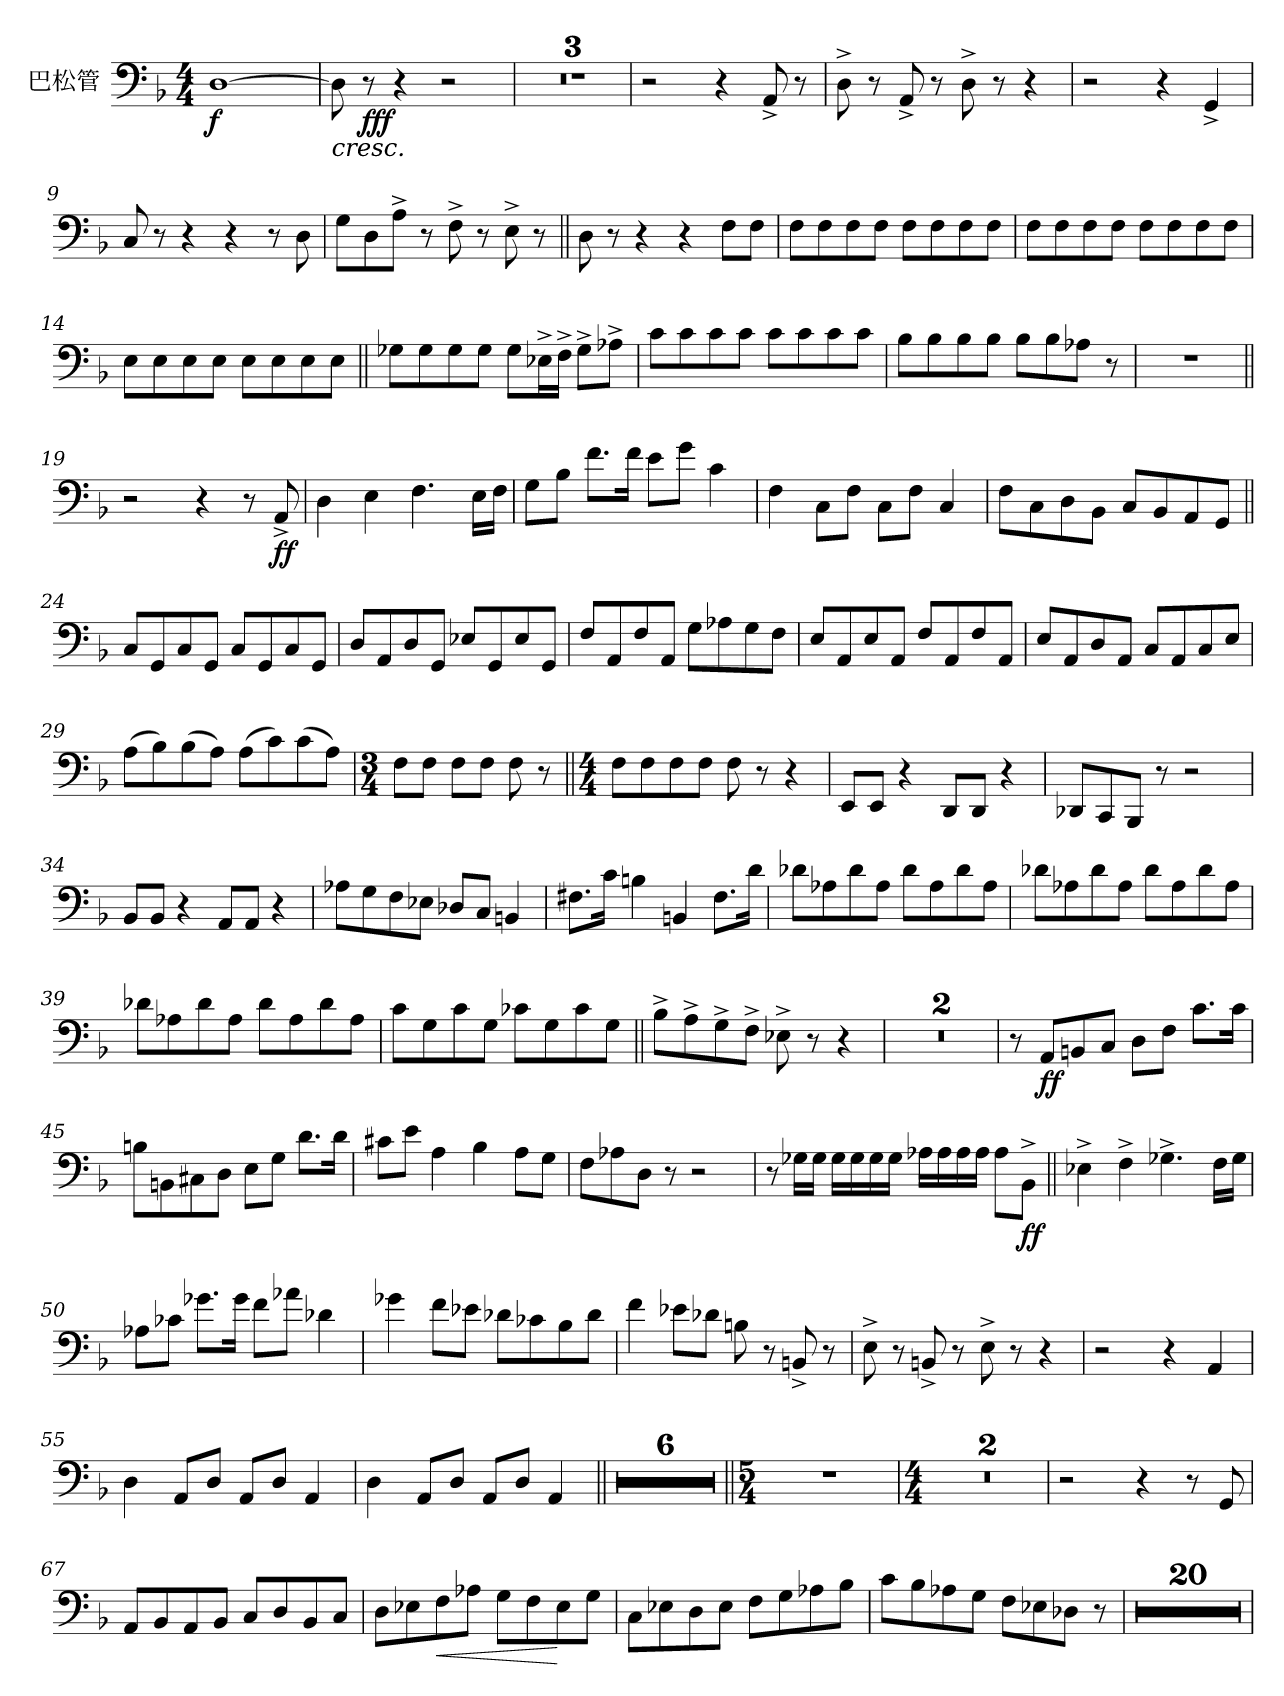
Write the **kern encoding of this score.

**kern	**dynam
*part1	*part1
*staff1	*staff1
*I"巴松管	*
*clefF4	*
*k[b-]	*
*M4/4	*
=1	=1
!	!LO:DY:b
[1D	f
=2	=2
!	!LO:HP:b
8D\]	<
!	!LO:DY:b
8r	fff
4r	.
2r	.
.	[
=3	=3
1r	.
=4	=4
1r	.
=5	=5
1r	.
=6	=6
2r	.
4r	.
8AA^/	.
8r	.
=7	=7
8D^\	.
8r	.
8AA^/	.
8r	.
8D^\	.
8r	.
4r	.
=8	=8
2r	.
4r	.
4GG^/	.
=9	=9
8C/	.
8r	.
4r	.
4r	.
8r	.
8D\	.
=10	=10
8G\L	.
8D\	.
8A^\J	.
8r	.
8F^\	.
8r	.
8E^\	.
8r	.
!!LO:LB:g=z
=11||	=11||
8D\	.
8r	.
4r	.
4r	.
8F\L	.
8F\J	.
=12	=12
8F\L	.
8F\	.
8F\	.
8F\J	.
8F\L	.
8F\	.
8F\	.
8F\J	.
=13	=13
8F\L	.
8F\	.
8F\	.
8F\J	.
8F\L	.
8F\	.
8F\	.
8F\J	.
=14	=14
8E\L	.
8E\	.
8E\	.
8E\J	.
8E\L	.
8E\	.
8E\	.
8E\J	.
=15||	=15||
8G-X\L	.
8G-\	.
8G-\	.
8G-\J	.
8G-\L	.
16E-X^\L	.
16F^\JJ	.
8G-^\L	.
8A-X^\J	.
!!LO:LB:g=z
=16	=16
8c\L	.
8c\	.
8c\	.
8c\J	.
8c\L	.
8c\	.
8c\	.
8c\J	.
=17	=17
8B-\L	.
8B-\	.
8B-\	.
8B-\J	.
8B-\L	.
8B-\	.
8A-X\J	.
8r	.
=18	=18
1r	.
=19||	=19||
2r	.
4r	.
8r	.
!	!LO:DY:b
8AA^/	ff
=20	=20
4D\	.
4E\	.
4.F\	.
16E\LL	.
16F\JJ	.
=21	=21
8G\L	.
8B-\J	.
8.f\L	.
16f\Jk	.
8e\L	.
8g\J	.
4c\	.
!!LO:LB:g=z
=22	=22
4F\	.
8C\L	.
8F\J	.
8C\L	.
8F\J	.
4C/	.
=23	=23
8F\L	.
8C\	.
8D\	.
8BB-\J	.
8C/L	.
8BB-/	.
8AA/	.
8GG/J	.
=24||	=24||
8C/L	.
8GG/	.
8C/	.
8GG/J	.
8C/L	.
8GG/	.
8C/	.
8GG/J	.
=25	=25
8D/L	.
8AA/	.
8D/	.
8GG/J	.
8E-X/L	.
8GG/	.
8E-/	.
8GG/J	.
=26	=26
8F/L	.
8AA/	.
8F/	.
8AA/J	.
8G\L	.
8A-X\	.
8G\	.
8F\J	.
!!LO:LB:g=z
=27	=27
8E/L	.
8AA/	.
8E/	.
8AA/J	.
8F/L	.
8AA/	.
8F/	.
8AA/J	.
=28	=28
8E/L	.
8AA/	.
8D/	.
8AA/J	.
8C/L	.
8AA/	.
8C/	.
8E/J	.
=29	=29
(>8A\L	.
8B-\)	.
(>8B-\	.
8A\J)	.
(>8A\L	.
8c\)	.
(>8c\	.
8A\J)	.
=30	=30
*M3/4	*
8F\L	.
8F\J	.
8F\L	.
8F\J	.
8F\	.
8r	.
=31||	=31||
*M4/4	*
8F\L	.
8F\	.
8F\	.
8F\J	.
8F\	.
8r	.
4r	.
=32	=32
8EE/L	.
8EE/J	.
4r	.
8DD/L	.
8DD/J	.
4r	.
!!LO:LB:g=z
=33	=33
8DD-X/L	.
8CC/	.
8BBB-/J	.
8r	.
2r	.
=34	=34
8BB-/L	.
8BB-/J	.
4r	.
8AA/L	.
8AA/J	.
4r	.
=35	=35
8A-X\L	.
8G\	.
8F\	.
8E-X\J	.
8D-X/L	.
8C/J	.
4BBn/	.
=36	=36
8.F#X\L	.
16c\Jk	.
4Bn\	.
4BBn/	.
8.F#\L	.
16d\Jk	.
=37	=37
8d-X\L	.
8A-X\	.
8d-\	.
8A-\J	.
8d-\L	.
8A-\	.
8d-\	.
8A-\J	.
!!LO:LB:g=z
=38	=38
8d-X\L	.
8A-X\	.
8d-\	.
8A-\J	.
8d-\L	.
8A-\	.
8d-\	.
8A-\J	.
=39	=39
8d-X\L	.
8A-X\	.
8d-\	.
8A-\J	.
8d-\L	.
8A-\	.
8d-\	.
8A-\J	.
=40	=40
8c\L	.
8G\	.
8c\	.
8G\J	.
8c-X\L	.
8G\	.
8c-\	.
8G\J	.
=41||	=41||
8B-^\L	.
8A^\	.
8G^\	.
8F^\J	.
8E-X^\	.
8r	.
4r	.
=42	=42
1r	.
=43	=43
1r	.
!!LO:LB:g=z
=44	=44
8r	.
!	!LO:DY:b
8AA/L	ff
8BBn/	.
8C/J	.
8D\L	.
8F\J	.
8.c\L	.
16c\Jk	.
=45	=45
8Bn\L	.
8BBn\	.
8C#X\	.
8D\J	.
8E\L	.
8G\J	.
8.d\L	.
16d\Jk	.
=46	=46
8c#X\L	.
8e\J	.
4A\	.
4B-\	.
8A\L	.
8G\J	.
=47	=47
8F\L	.
8A-X\	.
8D\J	.
8r	.
2r	.
=48	=48
8r	.
16G-X\LL	.
16G-\JJ	.
16G-\LL	.
16G-\	.
16G-\	.
16G-\JJ	.
16A-X\LL	.
16A-\	.
16A-\	.
16A-\JJ	.
8A-\L	.
!	!LO:DY:b
8BB-^\J	ff
!!LO:LB:g=z
=49||	=49||
4E-X^\	.
4F^\	.
4.G-X^\	.
16F\LL	.
16G-\JJ	.
=50	=50
8A-X\L	.
8c-X\J	.
8.g-X\L	.
16g-\Jk	.
8f\L	.
8a-X\J	.
4d-X\	.
=51	=51
4g-X\	.
8f\L	.
8e-X\J	.
8d-X\L	.
8c-X\	.
8B-\	.
8d-\J	.
=52	=52
4f\	.
8e-X\L	.
8d-X\J	.
8Bn\	.
8r	.
8BBn^/	.
8r	.
!!LO:LB:g=z
=53	=53
8E^\	.
8r	.
8BBn^/	.
8r	.
8E^\	.
8r	.
4r	.
=54	=54
2r	.
4r	.
4AA/	.
=55	=55
4D\	.
8AA/L	.
8D/J	.
8AA/L	.
8D/J	.
4AA/	.
=56	=56
4D\	.
8AA/L	.
8D/J	.
8AA/L	.
8D/J	.
4AA/	.
=57||	=57||
1r	.
=58	=58
1r	.
=59	=59
1r	.
=60	=60
1r	.
=61	=61
1r	.
=62	=62
1r	.
=63||	=63||
*M5/4	*
4%5r	.
=64	=64
*M4/4	*
1r	.
!!LO:PB:g=z
=65	=65
1r	.
=66	=66
2r	.
4r	.
8r	.
8GG/	.
=67	=67
8AA/L	.
8BB-/	.
8AA/	.
8BB-/J	.
8C/L	.
8D/	.
8BB-/	.
8C/J	.
=68	=68
8D\L	.
8E-X\	.
!	!LO:HP:b
8F\	<
8A-X\J	.
8G\L	.
8F\	.
8E-\	[
8G\J	.
=69	=69
8C\L	.
8E-X\	.
8D\	.
8E-\J	.
8F\L	.
8G\	.
8A-X\	.
8B-\J	.
=70	=70
8c\L	.
8B-\	.
8A-X\	.
8G\J	.
8F\L	.
8E-X\	.
8D-X\J	.
8r	.
!!LO:LB:g=z
=71	=71
1r	.
=72	=72
1r	.
=73	=73
1r	.
=74	=74
1r	.
=75	=75
1r	.
=76	=76
1r	.
=77	=77
1r	.
=78	=78
1r	.
=79	=79
1r	.
=80	=80
1r	.
=81	=81
1r	.
=82	=82
1r	.
=83	=83
1r	.
=84	=84
1r	.
=85	=85
1r	.
=86	=86
1r	.
=87	=87
1r	.
=88	=88
1r	.
!!LO:LB:g=z
=89	=89
1r	.
=90	=90
1r	.
=	=
*-	*-
